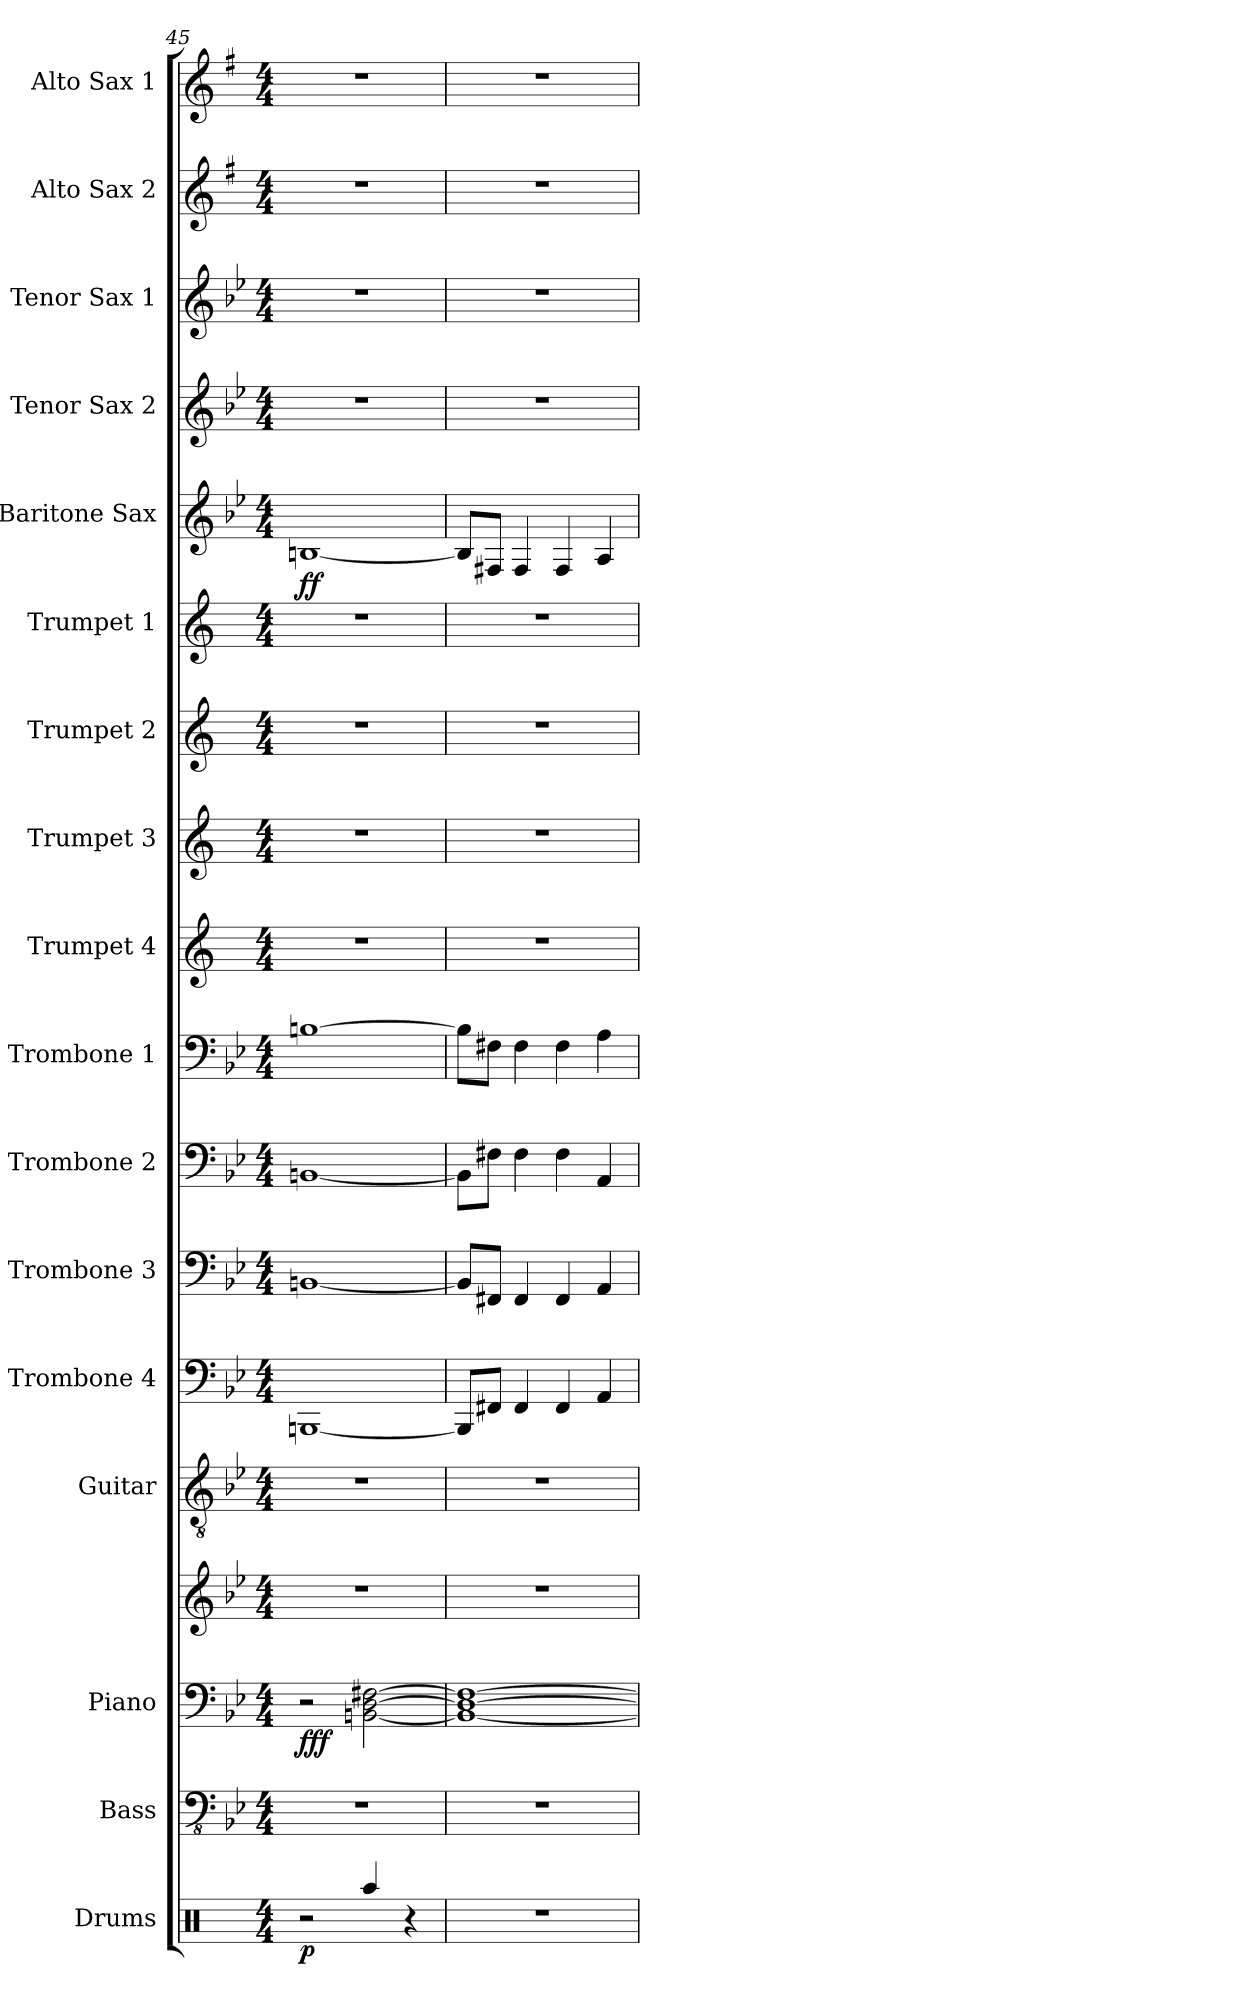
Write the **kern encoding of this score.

**kern	**dynam	**kern	**kern	**kern	**dynam	**kern	**kern	**kern	**kern	**kern	**kern	**kern	**kern	**kern	**kern	**dynam	**kern	**kern	**kern	**kern
*part17	*part17	*part16	*part15	*part15	*part15	*part14	*part13	*part12	*part11	*part10	*part9	*part8	*part7	*part6	*part5	*part5	*part4	*part3	*part2	*part1
*staff18	*staff18	*staff17	*staff16	*staff15	*staff15/16	*staff14	*staff13	*staff12	*staff11	*staff10	*staff9	*staff8	*staff7	*staff6	*staff5	*staff5	*staff4	*staff3	*staff2	*staff1
*I"Drums	*	*I"Bass	*I"Piano	*	*	*I"Guitar	*I"Trombone 4	*I"Trombone 3	*I"Trombone 2	*I"Trombone 1	*I"Trumpet 4	*I"Trumpet 3	*I"Trumpet 2	*I"Trumpet 1	*I"Baritone Sax	*	*I"Tenor Sax 2	*I"Tenor Sax 1	*I"Alto Sax 2	*I"Alto Sax 1
*I'Drums	*	*I'Bass	*I'Piano	*	*	*I'Gtr.	*I'Tbn. 4	*I'Tbn. 3	*I'Tbn. 2	*I'Tbn. 1	*I'Tpt. 4	*I'Tpt. 3	*I'Tpt. 2	*I'Tpt. 1	*I'Bari	*	*I'Tenor 2	*I'Tenor 1	*I'Alto 2	*I'Alto 1
*clefX	*	*clefFv4	*clefF4	*clefG2	*	*clefGv2	*clefF4	*clefF4	*clefF4	*clefF4	*clefG2	*clefG2	*clefG2	*clefG2	*clefG2	*	*clefG2	*clefG2	*clefG2	*clefG2
*	*	*	*	*	*	*	*	*	*	*	*ITrd1c2	*ITrd1c2	*ITrd1c2	*ITrd1c2	*ITrd12c21	*	*ITrd8c14	*ITrd8c14	*ITrd5c9	*ITrd5c9
*k[]	*	*k[b-e-]	*k[b-e-]	*k[b-e-]	*	*k[b-e-]	*k[b-e-]	*k[b-e-]	*k[b-e-]	*k[b-e-]	*k[b-e-]	*k[b-e-]	*k[b-e-]	*k[b-e-]	*k[b-e-]	*	*k[b-e-]	*k[b-e-]	*k[b-e-]	*k[b-e-]
*M4/4	*	*M4/4	*M4/4	*M4/4	*	*M4/4	*M4/4	*M4/4	*M4/4	*M4/4	*M4/4	*M4/4	*M4/4	*M4/4	*M4/4	*	*M4/4	*M4/4	*M4/4	*M4/4
=45	=45	=45	=45	=45	=45	=45	=45	=45	=45	=45	=45	=45	=45	=45	=45	=45	=45	=45	=45	=45
!	!LO:DY:b	!	!	!	!LO:DY:b=2	!	!	!	!	!	!	!	!	!	!	!LO:DY:b	!	!	!	!
2r	p	1r	2r	1r	fff	1r	[1BBBn	[1BBn	[1BBn	[1Bn	1r	1r	1r	1r	[1BBn	ff	1r	1r	1r	1r
4Raa/	.	.	[2BBn\ [2D\ [2F#X\	.	.	.	.	.	.	.	.	.	.	.	.	.	.	.	.	.
4r	.	.	.	.	.	.	.	.	.	.	.	.	.	.	.	.	.	.	.	.
=46	=46	=46	=46	=46	=46	=46	=46	=46	=46	=46	=46	=46	=46	=46	=46	=46	=46	=46	=46	=46
1r	.	1r	1BB_ 1D_ 1F#_	1r	.	1r	8BBB/L]	8BB/L]	8BB\L]	8B\L]	1r	1r	1r	1r	8BB/L]	.	1r	1r	1r	1r
.	.	.	.	.	.	.	8FF#X/J	8FF#X/J	8F#X\J	8F#X\J	.	.	.	.	8FF#X/J	.	.	.	.	.
.	.	.	.	.	.	.	4FF#/	4FF#/	4F#\	4F#\	.	.	.	.	4FF#/	.	.	.	.	.
.	.	.	.	.	.	.	4FF#/	4FF#/	4F#\	4F#\	.	.	.	.	4FF#/	.	.	.	.	.
.	.	.	.	.	.	.	4AA/	4AA/	4AA/	4A\	.	.	.	.	4AA/	.	.	.	.	.
=	=	=	=	=	=	=	=	=	=	=	=	=	=	=	=	=	=	=	=	=
*-	*-	*-	*-	*-	*-	*-	*-	*-	*-	*-	*-	*-	*-	*-	*-	*-	*-	*-	*-	*-
